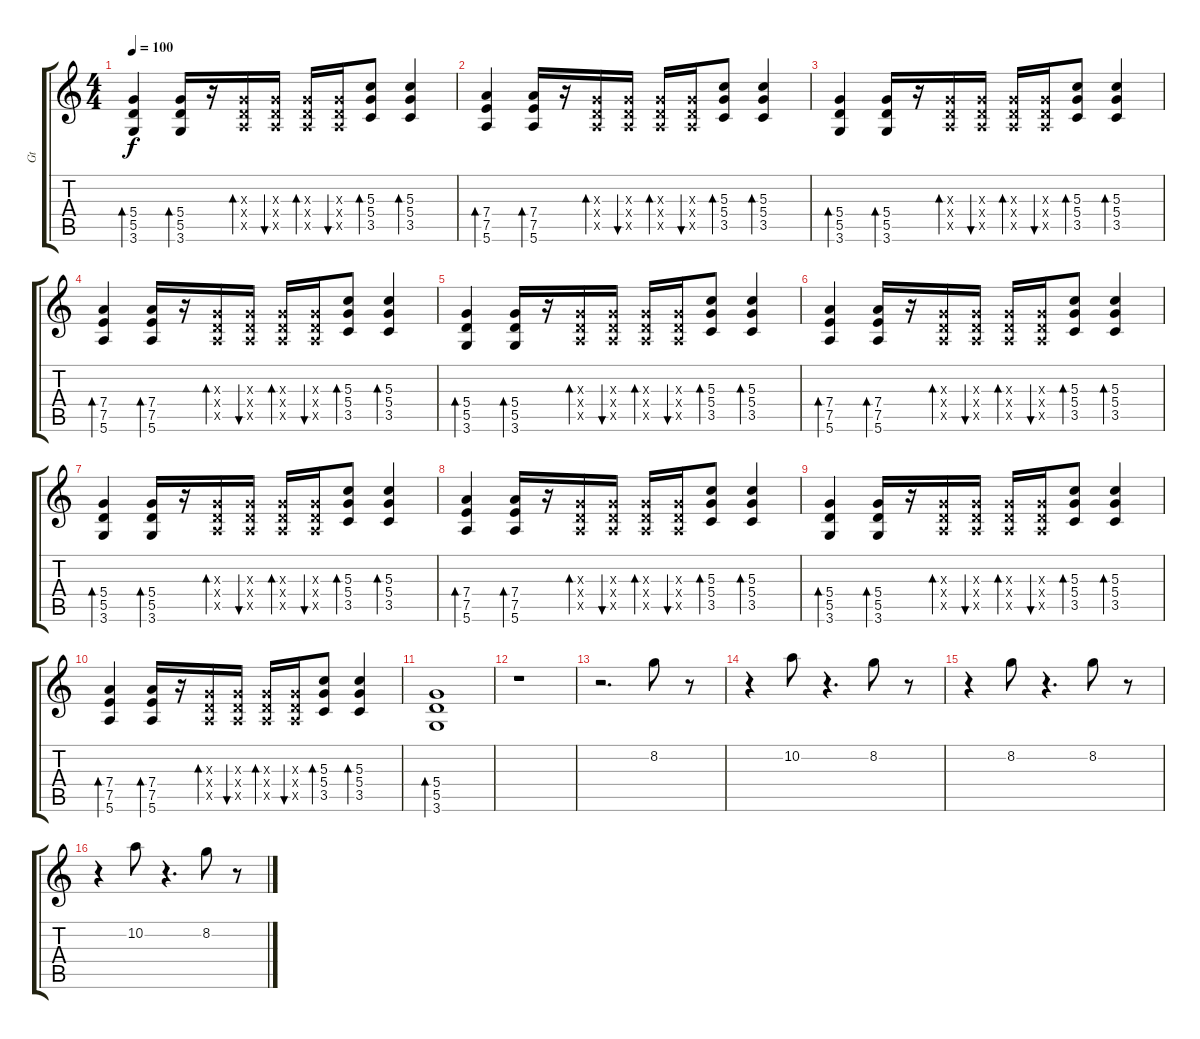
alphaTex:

\track ("Gt" "Gt") {instrument acousticguitarsteel}
\staff {score tabs}
\tuning (E4 B3 G3 D3 A2 E2) {hide}
\ts (4 4)
\tempo 100
\clef g2
\ks c
(5.4 5.5 3.6).4{bd 60 dy f} (5.4 5.5 3.6).16{bd 60} r.16 (0.3{x} 0.4{x} 0.5{x}).16{bd 60} (0.3{x} 0.4{x} 0.5{x}).16{bu 60} (0.3{x} 0.4{x} 0.5{x}).16{bd 60} (0.3{x} 0.4{x} 0.5{x}).16{bu 60} (5.3 5.4 3.5).8{bd 60} (5.3 5.4 3.5).4{bd 60} |
(7.4 7.5 5.6).4{bd 60} (7.4 7.5 5.6).16{bd 60} r.16 (0.3{x} 0.4{x} 0.5{x}).16{bd 60} (0.3{x} 0.4{x} 0.5{x}).16{bu 60} (0.3{x} 0.4{x} 0.5{x}).16{bd 60} (0.3{x} 0.4{x} 0.5{x}).16{bu 60} (5.3 5.4 3.5).8{bd 60} (5.3 5.4 3.5).4{bd 60} |
(5.4 5.5 3.6).4{bd 60} (5.4 5.5 3.6).16{bd 60} r.16 (0.3{x} 0.4{x} 0.5{x}).16{bd 60} (0.3{x} 0.4{x} 0.5{x}).16{bu 60} (0.3{x} 0.4{x} 0.5{x}).16{bd 60} (0.3{x} 0.4{x} 0.5{x}).16{bu 60} (5.3 5.4 3.5).8{bd 60} (5.3 5.4 3.5).4{bd 60} |
(7.4 7.5 5.6).4{bd 60} (7.4 7.5 5.6).16{bd 60} r.16 (0.3{x} 0.4{x} 0.5{x}).16{bd 60} (0.3{x} 0.4{x} 0.5{x}).16{bu 60} (0.3{x} 0.4{x} 0.5{x}).16{bd 60} (0.3{x} 0.4{x} 0.5{x}).16{bu 60} (5.3 5.4 3.5).8{bd 60} (5.3 5.4 3.5).4{bd 60} |
(5.4 5.5 3.6).4{bd 60} (5.4 5.5 3.6).16{bd 60} r.16 (0.3{x} 0.4{x} 0.5{x}).16{bd 60} (0.3{x} 0.4{x} 0.5{x}).16{bu 60} (0.3{x} 0.4{x} 0.5{x}).16{bd 60} (0.3{x} 0.4{x} 0.5{x}).16{bu 60} (5.3 5.4 3.5).8{bd 60} (5.3 5.4 3.5).4{bd 60} |
(7.4 7.5 5.6).4{bd 60} (7.4 7.5 5.6).16{bd 60} r.16 (0.3{x} 0.4{x} 0.5{x}).16{bd 60} (0.3{x} 0.4{x} 0.5{x}).16{bu 60} (0.3{x} 0.4{x} 0.5{x}).16{bd 60} (0.3{x} 0.4{x} 0.5{x}).16{bu 60} (5.3 5.4 3.5).8{bd 60} (5.3 5.4 3.5).4{bd 60} |
(5.4 5.5 3.6).4{bd 60} (5.4 5.5 3.6).16{bd 60} r.16 (0.3{x} 0.4{x} 0.5{x}).16{bd 60} (0.3{x} 0.4{x} 0.5{x}).16{bu 60} (0.3{x} 0.4{x} 0.5{x}).16{bd 60} (0.3{x} 0.4{x} 0.5{x}).16{bu 60} (5.3 5.4 3.5).8{bd 60} (5.3 5.4 3.5).4{bd 60} |
(7.4 7.5 5.6).4{bd 60} (7.4 7.5 5.6).16{bd 60} r.16 (0.3{x} 0.4{x} 0.5{x}).16{bd 60} (0.3{x} 0.4{x} 0.5{x}).16{bu 60} (0.3{x} 0.4{x} 0.5{x}).16{bd 60} (0.3{x} 0.4{x} 0.5{x}).16{bu 60} (5.3 5.4 3.5).8{bd 60} (5.3 5.4 3.5).4{bd 60} |
(5.4 5.5 3.6).4{bd 60} (5.4 5.5 3.6).16{bd 60} r.16 (0.3{x} 0.4{x} 0.5{x}).16{bd 60} (0.3{x} 0.4{x} 0.5{x}).16{bu 60} (0.3{x} 0.4{x} 0.5{x}).16{bd 60} (0.3{x} 0.4{x} 0.5{x}).16{bu 60} (5.3 5.4 3.5).8{bd 60} (5.3 5.4 3.5).4{bd 60} |
(7.4 7.5 5.6).4{bd 60} (7.4 7.5 5.6).16{bd 60} r.16 (0.3{x} 0.4{x} 0.5{x}).16{bd 60} (0.3{x} 0.4{x} 0.5{x}).16{bu 60} (0.3{x} 0.4{x} 0.5{x}).16{bd 60} (0.3{x} 0.4{x} 0.5{x}).16{bu 60} (5.3 5.4 3.5).8{bd 60} (5.3 5.4 3.5).4{bd 60} |
(5.4 5.5 3.6).1{bd 60} |
r.1{volume 7 instrument distortionguitar} |
r.2{d} 8.2.8 r.8 |
r.4 10.2.8 r.4{d} 8.2.8 r.8 |
r.4 8.2.8 r.4{d} 8.2.8 r.8 |
r.4 10.2.8 r.4{d} 8.2.8 r.8
